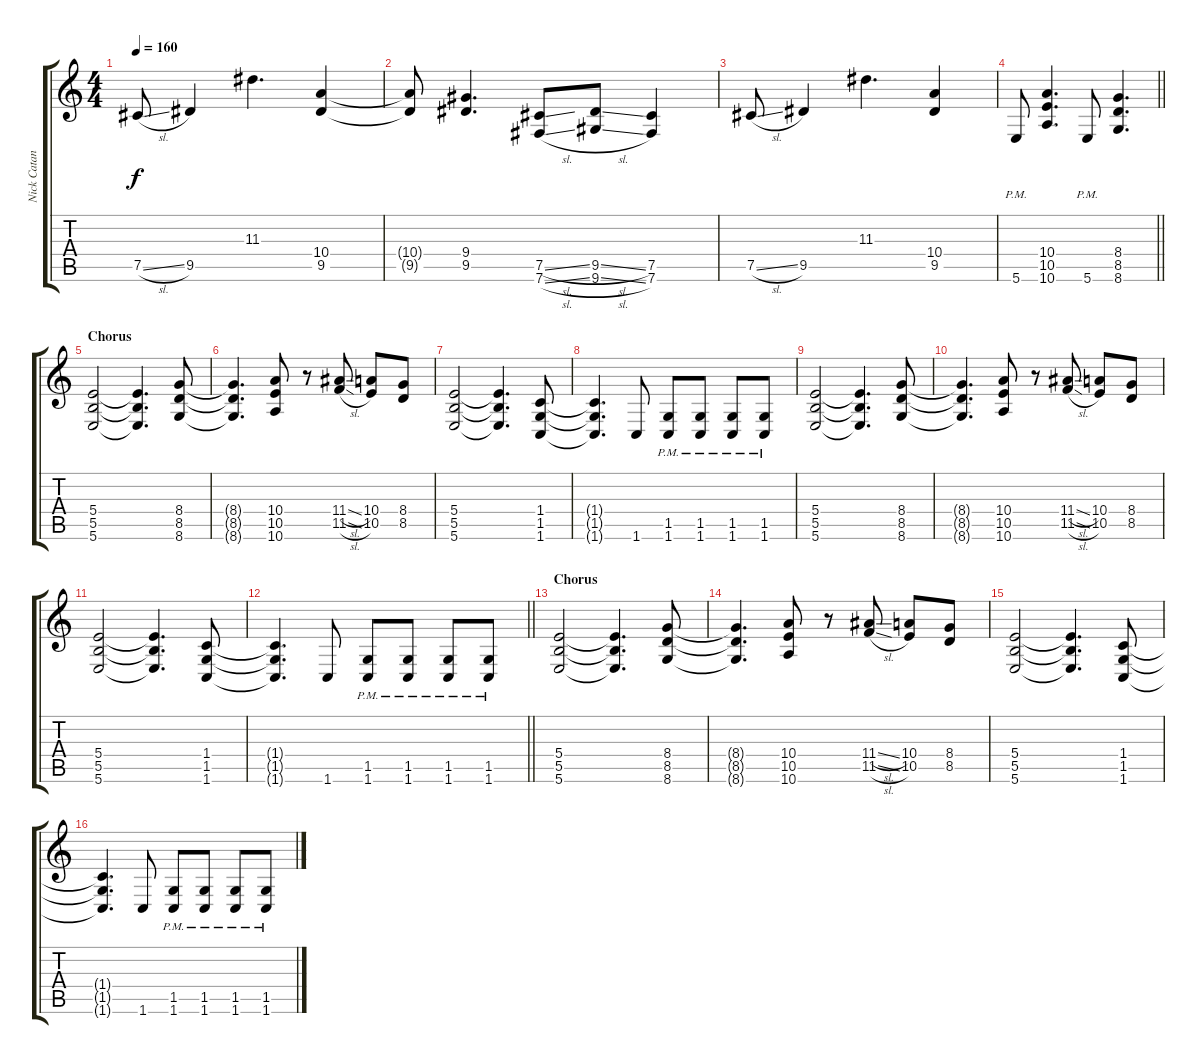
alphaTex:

\track ("Nick Catanese" "Nick Catan") {instrument overdrivenguitar}
\staff {score tabs}
\tuning (Db4 Ab3 E3 B2 Gb2 B1) {hide}
\ts (4 4)
\tempo 160
\clef g2
\ks c
7.5{sl}.8{dy f} 9.5.4 11.3.4{d} (10.4 9.5).4 |
(10.4{t} 9.5{t}).8 (9.4 9.5).4{d} (7.5{sl} 7.6{sl}).8 (9.5{sl} 9.6{sl}).8 (7.5 7.6).4 |
7.5{sl}.8 9.5.4 11.3.4{d} (10.4 9.5).4 |
\barLineRight lightlight
5.6{pm}.8 (10.4 10.5 10.6).4{d} 5.6{pm}.8 (8.4 8.5 8.6).4{d} |
\section ("" "Chorus")
(5.4 5.5 5.6).2 (5.4{t} 5.5{t} 5.6{t}).4{d} (8.4 8.5 8.6).8 |
(8.4{t} 8.5{t} 8.6{t}).4{d} (10.4 10.5 10.6).8 r.8 (11.4{sl} 11.5{sl}).8 (10.4 10.5).8 (8.4 8.5).8 |
(5.4 5.5 5.6).2 (5.4{t} 5.5{t} 5.6{t}).4{d} (1.4 1.5 1.6).8 |
(1.4{t} 1.5{t} 1.6{t}).4{d} 1.6.8 (1.5{pm} 1.6{pm}).8 (1.5{pm} 1.6{pm}).8 (1.5{pm} 1.6{pm}).8 (1.5{pm} 1.6{pm}).8 |
(5.4 5.5 5.6).2 (5.4{t} 5.5{t} 5.6{t}).4{d} (8.4 8.5 8.6).8 |
(8.4{t} 8.5{t} 8.6{t}).4{d} (10.4 10.5 10.6).8 r.8 (11.4{sl} 11.5{sl}).8 (10.4 10.5).8 (8.4 8.5).8 |
(5.4 5.5 5.6).2 (5.4{t} 5.5{t} 5.6{t}).4{d} (1.4 1.5 1.6).8 |
\barLineRight lightlight
(1.4{t} 1.5{t} 1.6{t}).4{d} 1.6.8 (1.5{pm} 1.6{pm}).8 (1.5{pm} 1.6{pm}).8 (1.5{pm} 1.6{pm}).8 (1.5{pm} 1.6{pm}).8 |
\section ("" "Chorus")
(5.4 5.5 5.6).2 (5.4{t} 5.5{t} 5.6{t}).4{d} (8.4 8.5 8.6).8 |
(8.4{t} 8.5{t} 8.6{t}).4{d} (10.4 10.5 10.6).8 r.8 (11.4{sl} 11.5{sl}).8 (10.4 10.5).8 (8.4 8.5).8 |
(5.4 5.5 5.6).2 (5.4{t} 5.5{t} 5.6{t}).4{d} (1.4 1.5 1.6).8 |
(1.4{t} 1.5{t} 1.6{t}).4{d} 1.6.8 (1.5{pm} 1.6{pm}).8 (1.5{pm} 1.6{pm}).8 (1.5{pm} 1.6{pm}).8 (1.5{pm} 1.6{pm}).8
